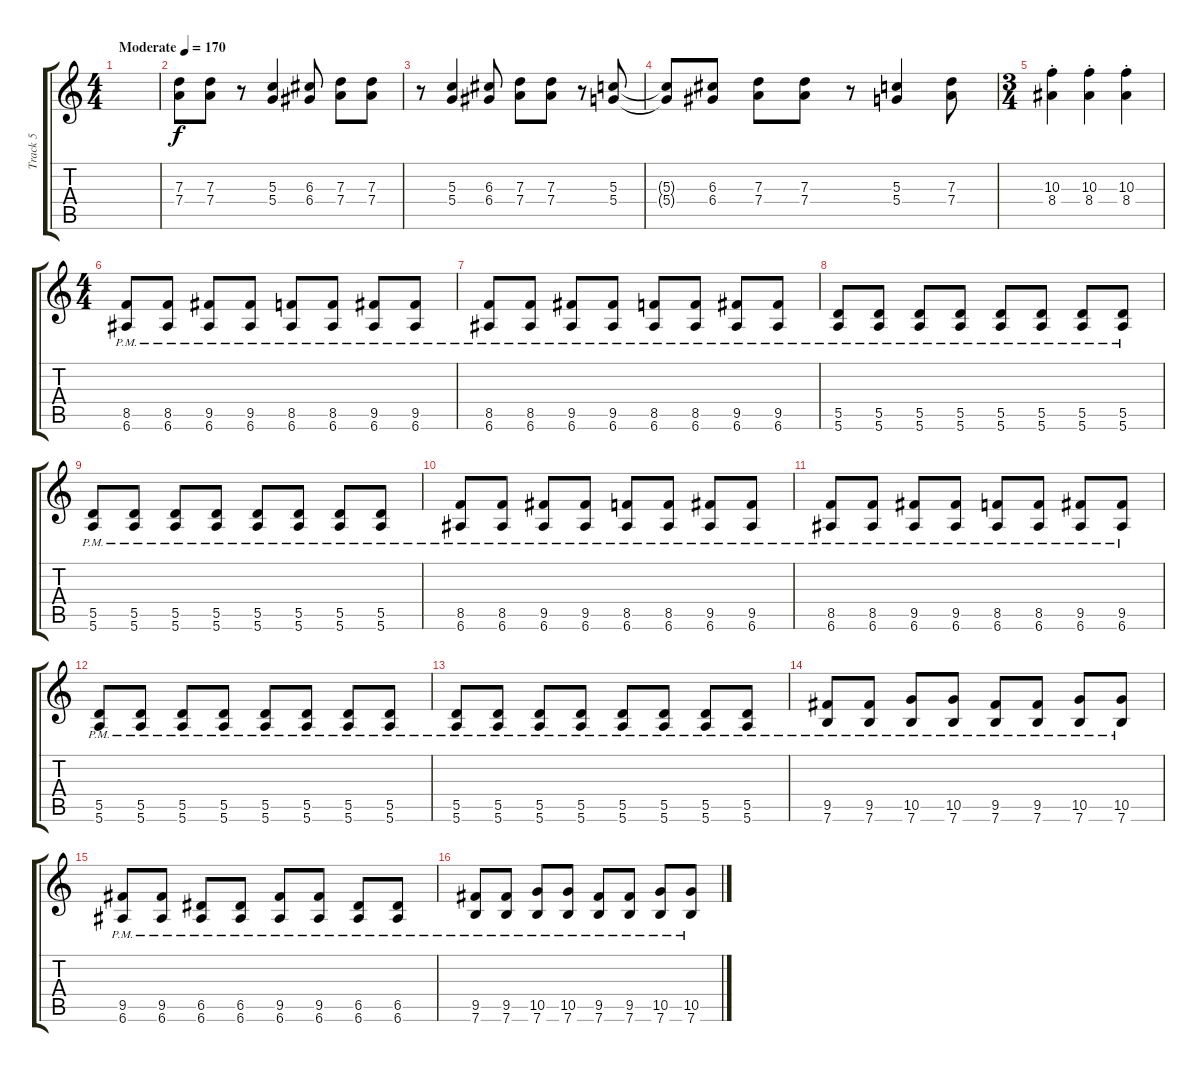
\track ("Track 5" "Track 5") {instrument distortionguitar}
\staff {score tabs}
\tuning (E4 B3 G3 D3 A2 E2) {hide}
\ts (4 4)
\tempo (170 "Moderate")
\clef g2
\ks c
|
(7.3 7.4).8 (7.3 7.4).8 r.8 (5.3 5.4).4 (6.3 6.4).8 (7.3 7.4).8 (7.3 7.4).8 |
r.8 (5.3 5.4).4 (6.3 6.4).8 (7.3 7.4).8 (7.3 7.4).8 r.8 (5.3 5.4).8 |
(5.3{t} 5.4{t}).8 (6.3 6.4).8 (7.3 7.4).8 (7.3 7.4).8 r.8 (5.3 5.4).4 (7.3 7.4).8 |
\ts (3 4)
(10.3{st} 8.4{st}).4 (10.3{st} 8.4{st}).4 (10.3{st} 8.4{st}).4 |
\ts (4 4)
(8.5{pm} 6.6{pm}).8 (8.5{pm} 6.6{pm}).8 (9.5{pm} 6.6{pm}).8 (9.5{pm} 6.6{pm}).8 (8.5{pm} 6.6{pm}).8 (8.5{pm} 6.6{pm}).8 (9.5{pm} 6.6{pm}).8 (9.5{pm} 6.6{pm}).8 |
(8.5{pm} 6.6{pm}).8 (8.5{pm} 6.6{pm}).8 (9.5{pm} 6.6{pm}).8 (9.5{pm} 6.6{pm}).8 (8.5{pm} 6.6{pm}).8 (8.5{pm} 6.6{pm}).8 (9.5{pm} 6.6{pm}).8 (9.5{pm} 6.6{pm}).8 |
(5.5{pm} 5.6{pm}).8 (5.5{pm} 5.6{pm}).8 (5.5{pm} 5.6{pm}).8 (5.5{pm} 5.6{pm}).8 (5.5{pm} 5.6{pm}).8 (5.5{pm} 5.6{pm}).8 (5.5{pm} 5.6{pm}).8 (5.5{pm} 5.6{pm}).8 |
(5.5{pm} 5.6{pm}).8 (5.5{pm} 5.6{pm}).8 (5.5{pm} 5.6{pm}).8 (5.5{pm} 5.6{pm}).8 (5.5{pm} 5.6{pm}).8 (5.5{pm} 5.6{pm}).8 (5.5{pm} 5.6{pm}).8 (5.5{pm} 5.6{pm}).8 |
(8.5{pm} 6.6{pm}).8 (8.5{pm} 6.6{pm}).8 (9.5{pm} 6.6{pm}).8 (9.5{pm} 6.6{pm}).8 (8.5{pm} 6.6{pm}).8 (8.5{pm} 6.6{pm}).8 (9.5{pm} 6.6{pm}).8 (9.5{pm} 6.6{pm}).8 |
(8.5{pm} 6.6{pm}).8 (8.5{pm} 6.6{pm}).8 (9.5{pm} 6.6{pm}).8 (9.5{pm} 6.6{pm}).8 (8.5{pm} 6.6{pm}).8 (8.5{pm} 6.6{pm}).8 (9.5{pm} 6.6{pm}).8 (9.5{pm} 6.6{pm}).8 |
(5.5{pm} 5.6{pm}).8 (5.5{pm} 5.6{pm}).8 (5.5{pm} 5.6{pm}).8 (5.5{pm} 5.6{pm}).8 (5.5{pm} 5.6{pm}).8 (5.5{pm} 5.6{pm}).8 (5.5{pm} 5.6{pm}).8 (5.5{pm} 5.6{pm}).8 |
(5.5{pm} 5.6{pm}).8 (5.5{pm} 5.6{pm}).8 (5.5{pm} 5.6{pm}).8 (5.5{pm} 5.6{pm}).8 (5.5{pm} 5.6{pm}).8 (5.5{pm} 5.6{pm}).8 (5.5{pm} 5.6{pm}).8 (5.5{pm} 5.6{pm}).8 |
(9.5{pm} 7.6{pm}).8 (9.5{pm} 7.6{pm}).8 (10.5{pm} 7.6{pm}).8 (10.5{pm} 7.6{pm}).8 (9.5{pm} 7.6{pm}).8 (9.5{pm} 7.6{pm}).8 (10.5{pm} 7.6{pm}).8 (10.5{pm} 7.6{pm}).8 |
(9.5{pm} 6.6{pm}).8 (9.5{pm} 6.6{pm}).8 (6.5{pm} 6.6{pm}).8 (6.5{pm} 6.6{pm}).8 (9.5{pm} 6.6{pm}).8 (9.5{pm} 6.6{pm}).8 (6.5{pm} 6.6{pm}).8 (6.5{pm} 6.6{pm}).8 |
(9.5{pm} 7.6{pm}).8 (9.5{pm} 7.6{pm}).8 (10.5{pm} 7.6{pm}).8 (10.5{pm} 7.6{pm}).8 (9.5{pm} 7.6{pm}).8 (9.5{pm} 7.6{pm}).8 (10.5{pm} 7.6{pm}).8 (10.5{pm} 7.6{pm}).8
